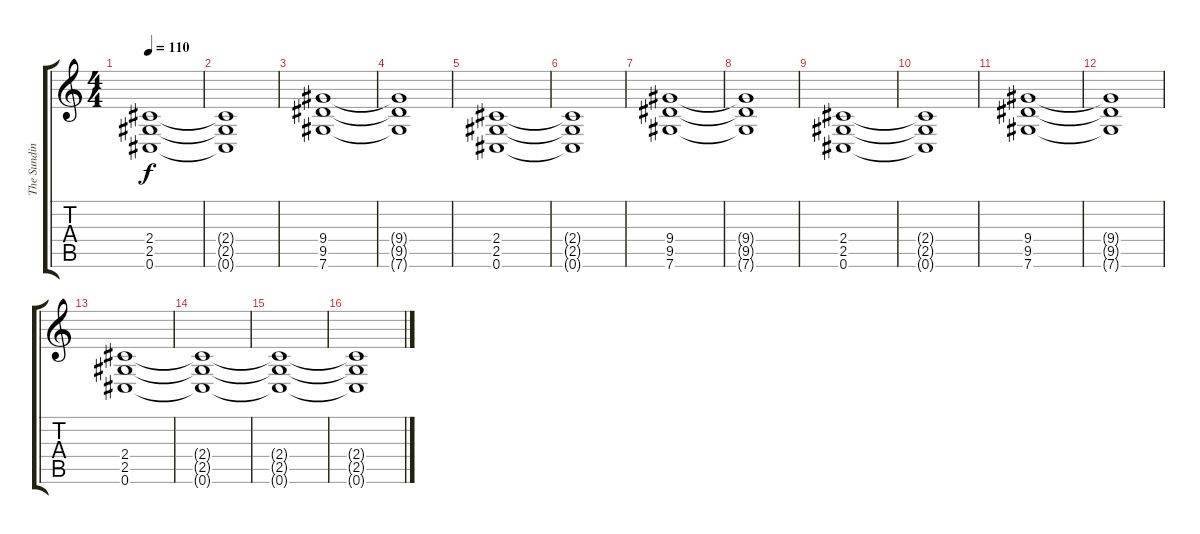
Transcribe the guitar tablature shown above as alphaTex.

\track ("The Sundin" "The Sundin") {instrument distortionguitar}
\staff {score tabs}
\tuning (Db4 Ab3 E3 B2 Gb2 Db2) {hide}
\ts (4 4)
\tempo 110
\clef g2
\ks c
(2.4 2.5 0.6).1{dy f} |
(2.4{t} 2.5{t} 0.6{t}).1 |
(9.4 9.5 7.6).1 |
(9.4{t} 9.5{t} 7.6{t}).1 |
(2.4 2.5 0.6).1 |
(2.4{t} 2.5{t} 0.6{t}).1 |
(9.4 9.5 7.6).1 |
(9.4{t} 9.5{t} 7.6{t}).1 |
(2.4 2.5 0.6).1 |
(2.4{t} 2.5{t} 0.6{t}).1 |
(9.4 9.5 7.6).1 |
(9.4{t} 9.5{t} 7.6{t}).1 |
(2.4 2.5 0.6).1{volume 0} |
(2.4{t} 2.5{t} 0.6{t}).1 |
(2.4{t} 2.5{t} 0.6{t}).1 |
(2.4{t} 2.5{t} 0.6{t}).1
